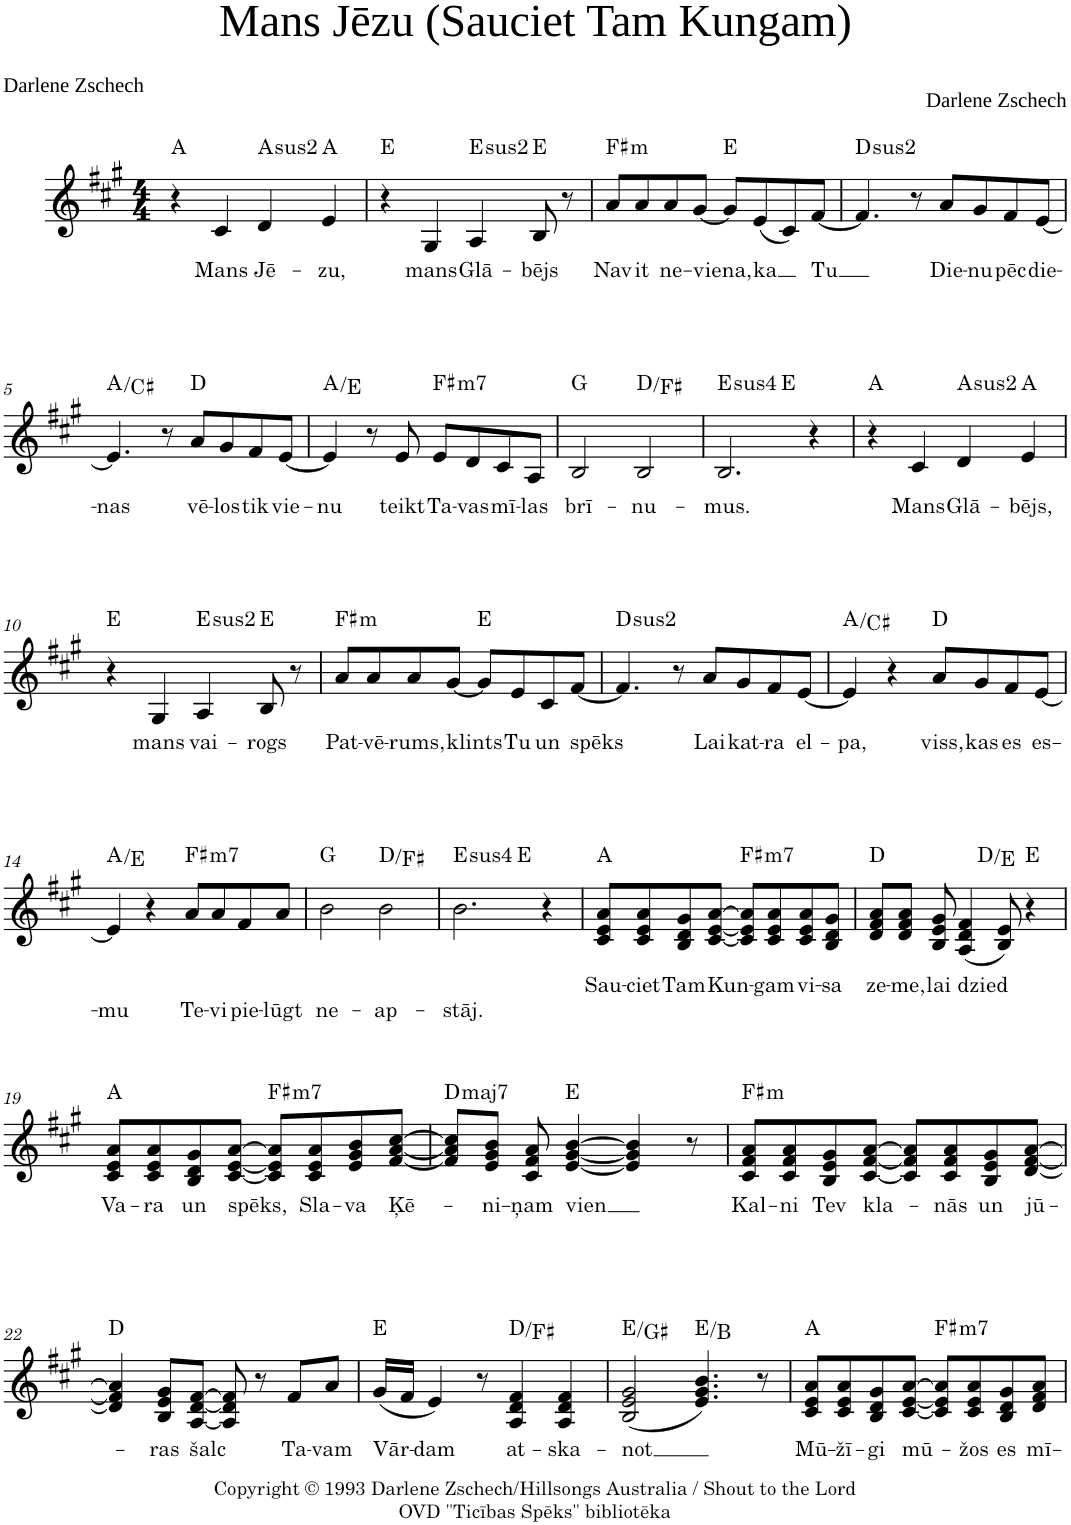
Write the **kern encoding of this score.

**kern	**text	**text	**harte
*part1	*part1	*part1	*part1
*staff1	*staff1	*staff1	*
*I"Piano	*	*	*
*I'Pno	*	*	*
*clefG2	*	*	*
*k[f#c#g#]	*	*	*
*A:	*	*	*
*M4/4	*	*	*
=1	=1	=1	=1
4r	.	.	A:maj
!	!	!LO:LY:b	!
4c#/	.	Mans	.
!	!	!LO:LY:b	!LO:H:kt=2
4d/	.	Jē-	A:(1,2,5)
!	!	!LO:LY:b	!
4e/	.	-zu,	A:maj
=2	=2	=2	=2
4r	.	.	E:maj
!	!	!LO:LY:b	!
4G#/	.	mans	.
!	!	!LO:LY:b	!LO:H:kt=2
4A/	.	Glā-	E:(1,2,5)
!	!	!LO:LY:b	!
8B/	.	-bējs	E:maj
8r	.	.	.
=3	=3	=3	=3
!	!	!LO:LY:b	!LO:H:kt=m
8a/L	.	Nav	F#:min
!	!	!LO:LY:b	!
8a/	.	it	.
!	!	!LO:LY:b	!
8a/	.	ne-	.
!	!	!LO:LY:b	!
[<8g#/J	.	-viena,	.
8g#/L]	.	.	E:maj
!	!	!LO:LY:b	!
(<8e/	.	ka	.
8c#/)	.	.	.
!	!	!LO:LY:b	!
[<8f#/J	.	Tu	.
=4	=4	=4	=4
!	!	!	!LO:H:kt=2
4.f#/]	.	.	D:(1,2,5)
8r	.	.	.
!	!	!LO:LY:b	!
8a/L	.	Die-	.
!	!	!LO:LY:b	!
8g#/	.	-nu	.
!	!	!LO:LY:b	!
8f#/	.	pēc	.
!	!	!LO:LY:b	!
[<8e/J	.	die-	.
!!LO:LB:g=z
=5	=5	=5	=5
!	!	!LO:LY:b	!
4.e/]	.	-nas	A:maj/3
8r	.	.	.
!	!	!LO:LY:b	!
8a/L	.	vē-	D:maj
!	!	!LO:LY:b	!
8g#/	.	-los	.
!	!	!LO:LY:b	!
8f#/	.	tik	.
!	!	!LO:LY:b	!
[<8e/J	.	vie-	.
=6	=6	=6	=6
!	!	!LO:LY:b	!
4e/]	.	-nu	A:maj/5
8r	.	.	.
!	!	!LO:LY:b	!
8e/	.	teikt	.
!	!	!LO:LY:b	!LO:H:kt=m7
8e/L	.	Ta-	F#:min7
!	!	!LO:LY:b	!
8d/	.	-vas	.
!	!	!LO:LY:b	!
8c#/	.	mī-	.
!	!	!LO:LY:b	!
8A/J	.	-las	.
=7	=7	=7	=7
!	!	!LO:LY:b	!
2B/	.	brī-	G:maj
!	!	!LO:LY:b	!
2B/	.	-nu-	D:maj/3
=8	=8	=8	=8
!	!	!LO:LY:b	!LO:H:kt=4
*^	*	*	*
2.B/	2ryy	.	-mus.	E:sus4
.	2ryy	.	.	E:maj
4r	.	.	.	.
*v	*v	*	*	*
=9	=9	=9	=9
4r	.	.	A:maj
!	!	!LO:LY:b	!
4c#/	.	Mans	.
!	!	!LO:LY:b	!LO:H:kt=2
4d/	.	Glā-	A:(1,2,5)
!	!	!LO:LY:b	!
4e/	.	-bējs,	A:maj
!!LO:LB:g=z
=10	=10	=10	=10
4r	.	.	E:maj
!	!	!LO:LY:b	!
4G#/	.	mans	.
!	!	!LO:LY:b	!LO:H:kt=2
4A/	.	vai-	E:(1,2,5)
!	!	!LO:LY:b	!
8B/	.	-rogs	E:maj
8r	.	.	.
=11	=11	=11	=11
!	!	!LO:LY:b	!LO:H:kt=m
8a/L	.	Pat-	F#:min
!	!	!LO:LY:b	!
8a/	.	-vē-	.
!	!	!LO:LY:b	!
8a/	.	-rums,	.
!	!	!LO:LY:b	!
[<8g#/J	.	klints	.
8g#/L]	.	.	E:maj
!	!	!LO:LY:b	!
8e/	.	Tu	.
!	!	!LO:LY:b	!
8c#/	.	un	.
!	!	!LO:LY:b	!
[<8f#/J	.	spēks	.
=12	=12	=12	=12
!	!	!	!LO:H:kt=2
4.f#/]	.	.	D:(1,2,5)
8r	.	.	.
!	!	!LO:LY:b	!
8a/L	.	Lai	.
!	!	!LO:LY:b	!
8g#/	.	kat-	.
!	!	!LO:LY:b	!
8f#/	.	-ra	.
!	!	!LO:LY:b	!
[<8e/J	.	el-	.
=13	=13	=13	=13
!	!	!LO:LY:b	!
4e/]	.	-pa,	A:maj/3
4r	.	.	.
!	!	!LO:LY:b	!
8a/L	.	viss,	D:maj
!	!	!LO:LY:b	!
8g#/	.	kas	.
!	!	!LO:LY:b	!
8f#/	.	es	.
!	!	!LO:LY:b	!
[<8e/J	.	es-	.
!!LO:LB:g=z
=14	=14	=14	=14
!	!	!LO:LY:b	!
4e/]	.	-mu	A:maj/5
4r	.	.	.
!	!	!LO:LY:b	!LO:H:kt=m7
8a/L	.	Te-	F#:min7
!	!	!LO:LY:b	!
8a/	.	-vi	.
!	!	!LO:LY:b	!
8f#/	.	pie-	.
!	!	!LO:LY:b	!
8a/J	.	-lūgt	.
=15	=15	=15	=15
!	!	!LO:LY:b	!
2b\	.	ne-	G:maj
!	!	!LO:LY:b	!
2b\	.	-ap-	D:maj/3
=16	=16	=16	=16
!	!	!LO:LY:b	!LO:H:kt=4
*^	*	*	*
2.b\	2ryy	.	-stāj.	E:sus4
.	2ryy	.	.	E:maj
4r	.	.	.	.
=17	=17	=17	=17	=17
!	!	!LO:LY:b	!	!
*v	*v	*	*	*
8c#/ 8e/ 8a/L	Sau-	.	A:maj
!	!LO:LY:b	!	!
8c#/ 8e/ 8a/	-ciet	.	.
!	!LO:LY:b	!	!
8B/ 8d/ 8g#/	Tam	.	.
!	!LO:LY:b	!	!
[<8c#/ [<8e/ [>8a/J	Kun-	.	.
!	!	!	!LO:H:kt=m7
8c#/] 8e/] 8a/]L	.	.	F#:min7
!	!LO:LY:b	!	!
8c#/ 8e/ 8a/	-gam	.	.
!	!LO:LY:b	!	!
8c#/ 8e/ 8a/	vi-	.	.
!	!LO:LY:b	!	!
8B/ 8d/ 8g#/J	-sa	.	.
=18	=18	=18	=18
!	!LO:LY:b	!	!
*^	*	*	*
8d/ 8f#/ 8a/L	2ryy	ze-	.	D:maj
!	!	!LO:LY:b	!	!
8d/ 8f#/ 8a/J	.	-me,	.	.
!	!	!LO:LY:b	!	!
8B/ 8e/ 8g#/	.	lai	.	.
!	!	!LO:LY:b	!	!
(<4A/ 4d/ 4f#/	.	dzied	.	.
.	2ryy	.	.	D:maj/2
8B/ 8e/)	.	.	.	.
4r	.	.	.	E:maj
!!LO:LB:g=z	!!
=19	=19	=19	=19	=19
!	!	!LO:LY:b	!	!
*v	*v	*	*	*
8c#/ 8e/ 8a/L	Va-	.	A:maj
!	!LO:LY:b	!	!
8c#/ 8e/ 8a/	-ra	.	.
!	!LO:LY:b	!	!
8B/ 8d/ 8g#/	un	.	.
!	!LO:LY:b	!	!
[<8c#/ [<8e/ [>8a/J	spēks,	.	.
!	!	!	!LO:H:kt=m7
8c#/] 8e/] 8a/]L	.	.	F#:min7
!	!LO:LY:b	!	!
8c#/ 8e/ 8a/	Sla-	.	.
!	!LO:LY:b	!	!
8e/ 8g#/ 8b/	-va	.	.
!	!LO:LY:b	!	!
[<8f#/ [<8a/ [>8cc#/J	Ķē-	.	.
=20	=20	=20	=20
!	!	!	!LO:H:kt=maj7
8f#/] 8a/] 8cc#/]L	.	.	D:maj7
!	!LO:LY:b	!	!
8e/ 8g#/ 8b/J	-ni-	.	.
!	!LO:LY:b	!	!
8c#/ 8f#/ 8a/	-ņam	.	.
!	!LO:LY:b	!	!
[<4e/ [<4g#/ [>4b/	vien	.	E:maj
4e/] 4g#/] 4b/]	.	.	.
8r	.	.	.
=21	=21	=21	=21
!	!LO:LY:b	!	!LO:H:kt=m
8c#/ 8f#/ 8a/L	Kal-	.	F#:min
!	!LO:LY:b	!	!
8c#/ 8f#/ 8a/	-ni	.	.
!	!LO:LY:b	!	!
8B/ 8e/ 8g#/	Tev	.	.
!	!LO:LY:b	!	!
[<8c#/ [<8f#/ [>8a/J	kla-	.	.
8c#/] 8f#/] 8a/]L	.	.	.
!	!LO:LY:b	!	!
8c#/ 8f#/ 8a/	-nās	.	.
!	!LO:LY:b	!	!
8B/ 8e/ 8g#/	un	.	.
!	!LO:LY:b	!	!
[<8d/ [<8f#/ [>8a/J	jū-	.	.
!!LO:LB:g=z
=22	=22	=22	=22
4d/] 4f#/] 4a/]	.	.	D:maj
!	!LO:LY:b	!	!
8B/ 8e/ 8g#/L	-ras	.	.
!	!LO:LY:b	!	!
[<8A/ [<8d/ [>8f#/J	šalc	.	.
8A/] 8d/] 8f#/]	.	.	.
8r	.	.	.
!	!LO:LY:b	!	!
8f#/L	Ta-	.	.
!	!LO:LY:b	!	!
8a/J	-vam	.	.
=23	=23	=23	=23
!	!LO:LY:b	!	!
(<16g#/LL	Vār-	.	E:maj
16f#/JJ	.	.	.
!	!LO:LY:b	!	!
4e/)	-dam	.	.
8r	.	.	.
!	!LO:LY:b	!	!
4A/ 4d/ 4f#/	at-	.	D:maj/3
!	!LO:LY:b	!	!
4A/ 4d/ 4f#/	-ska-	.	.
=24	=24	=24	=24
!	!LO:LY:b	!	!
(<2B/ 2e/ 2g#/	-not	.	E:maj/3
4.e/ 4.g#/ 4.b/)	.	.	E:maj/5
8r	.	.	.
=25	=25	=25	=25
!	!LO:LY:b	!	!
8c#/ 8e/ 8a/L	Mū-	.	A:maj
!	!LO:LY:b	!	!
8c#/ 8e/ 8a/	-žī-	.	.
!	!LO:LY:b	!	!
8B/ 8d/ 8g#/	-gi	.	.
!	!LO:LY:b	!	!
[<8c#/ [<8e/ [>8a/J	mū-	.	.
!	!	!	!LO:H:kt=m7
8c#/] 8e/] 8a/]L	.	.	F#:min7
!	!LO:LY:b	!	!
8c#/ 8e/ 8a/	-žos	.	.
!	!LO:LY:b	!	!
8B/ 8d/ 8g#/	es	.	.
!	!LO:LY:b	!	!
8d/ 8f#/ 8a/J	mī-	.	.
=	=	=	=
*-	*-	*-	*-
